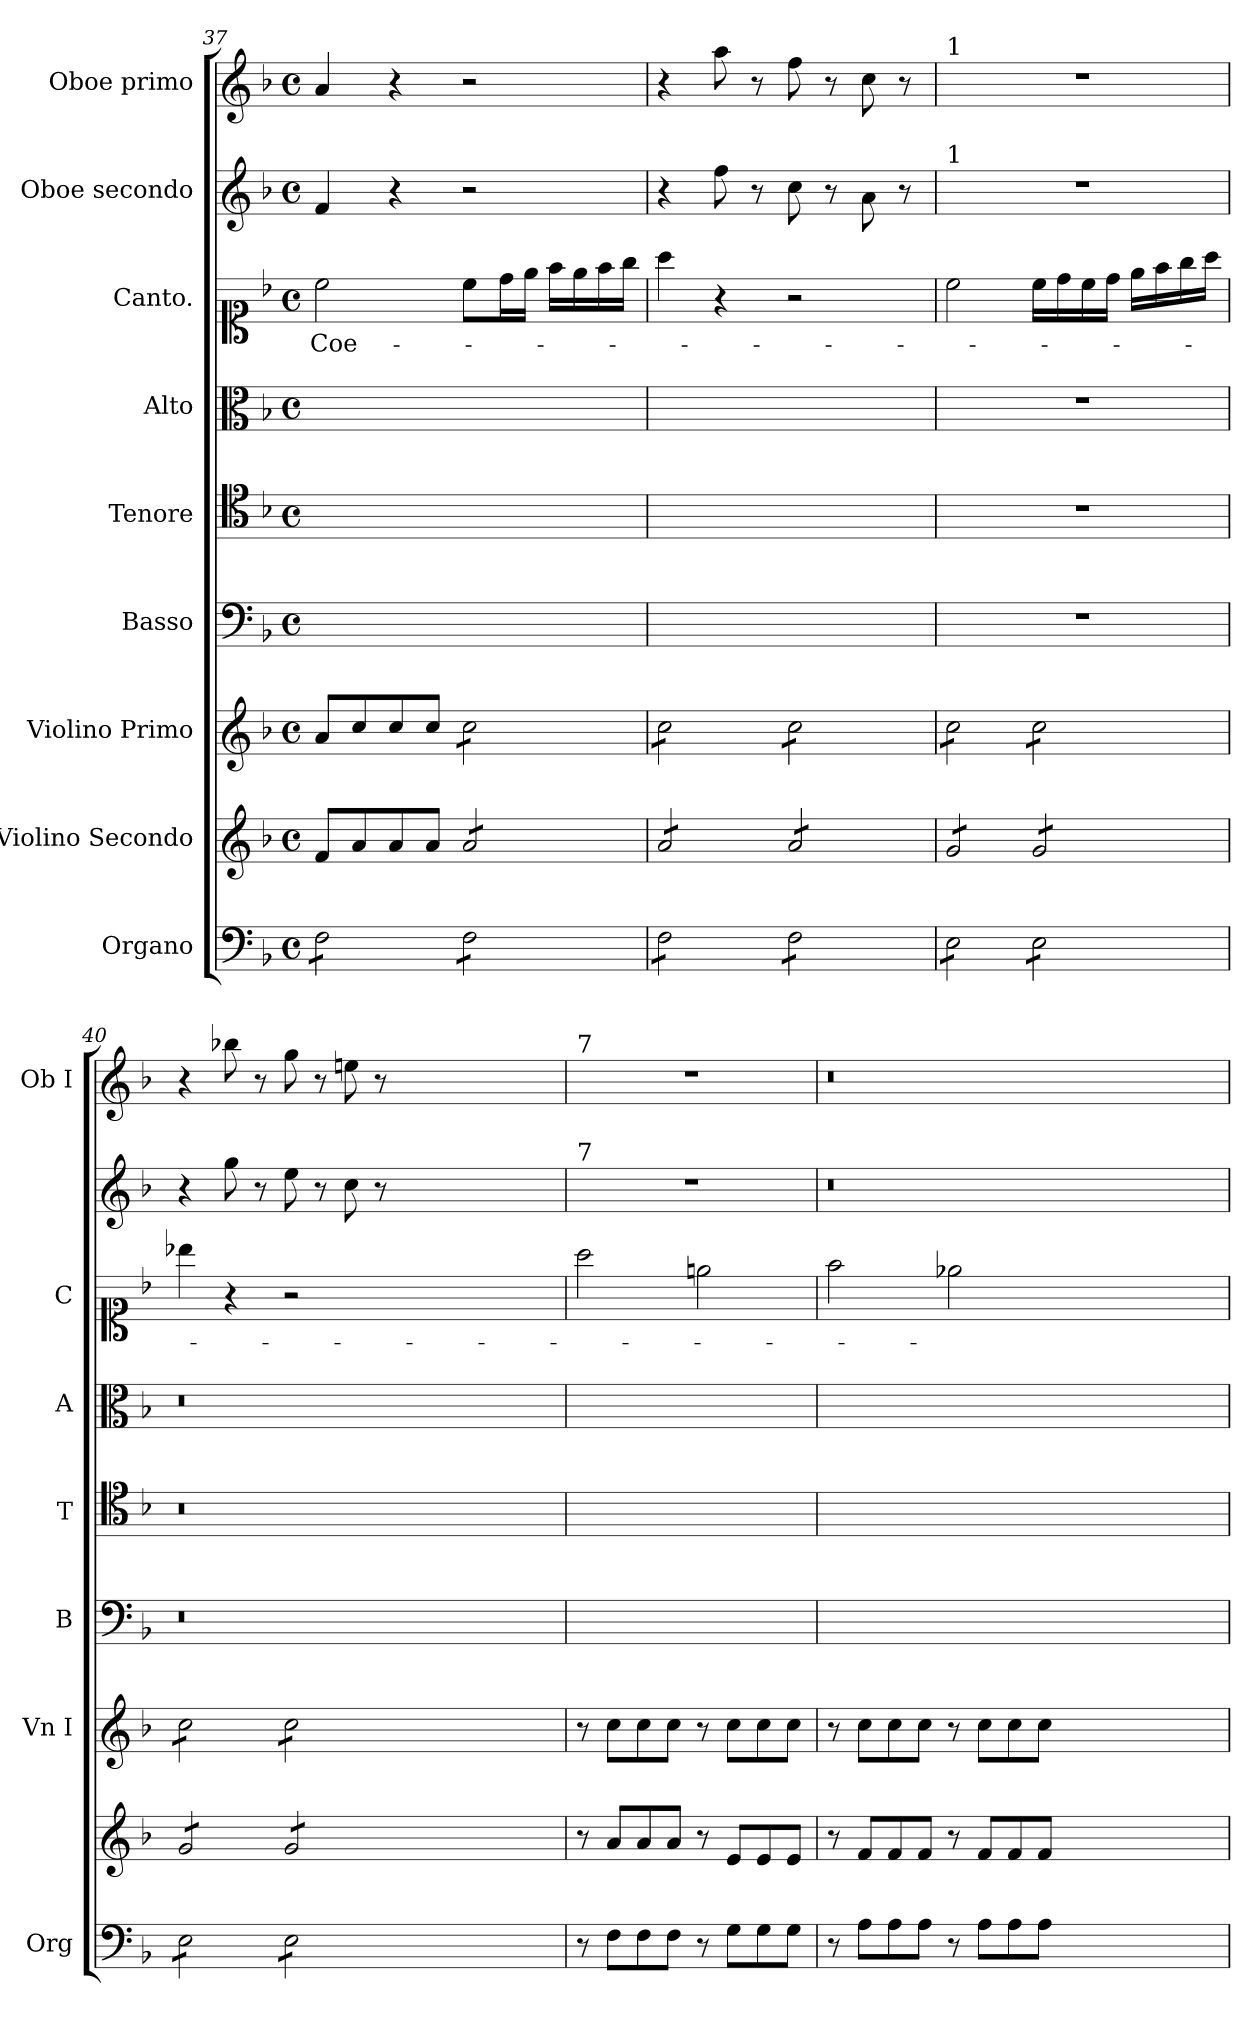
**kern	**kern	**kern	**kern	**kern	**kern	**kern	**text	**kern	**kern
*part9	*part8	*part7	*part6	*part5	*part4	*part3	*part3	*part2	*part1
*staff9	*staff8	*staff7	*staff6	*staff5	*staff4	*staff3	*staff3	*staff2	*staff1
*I"Organo	*I"Violino Secondo	*I"Violino Primo	*I"Basso	*I"Tenore	*I"Alto	*I"Canto.	*	*I"Oboe secondo	*I"Oboe primo
*I'Org	*	*I'Vn I	*I'B	*I'T	*I'A	*I'C	*	*	*I'Ob I
*clefF4	*clefG2	*clefG2	*clefF4	*clefC4	*clefC3	*clefC1	*	*clefG2	*clefG2
*k[b-]	*k[b-]	*k[b-]	*k[b-]	*k[b-]	*k[b-]	*k[b-]	*	*k[b-]	*k[b-]
*d:	*d:	*d:	*d:	*d:	*d:	*d:	*	*d:	*d:
*M4/4	*M4/4	*M4/4	*M4/4	*M4/4	*M4/4	*M4/4	*	*M4/4	*M4/4
*met(c)	*met(c)	*met(c)	*met(c)	*met(c)	*met(c)	*met(c)	*	*met(c)	*met(c)
=37	=37	=37	=37	=37	=37	=37	=37	=37	=37
*tremolo	*	*	*	*	*	*	*	*	*
8F\L	8f/L	8a/L	1ryy	1ryy	1ryy	2cc\	Coe-	4f/	4a/
8F\	8a/	8cc/	.	.	.	.	.	.	.
8F\	8a/	8cc/	.	.	.	.	.	4r	4r
8F\J	8a/J	8cc/J	.	.	.	.	.	.	.
*	*tremolo	*	*	*	*	*	*	*	*
*	*	*tremolo	*	*	*	*	*	*	*
8F\L	8a/L	8cc\L	.	.	.	8cc\L	.	2r	2r
8F\	8a/	8cc\	.	.	.	16dd\L	.	.	.
.	.	.	.	.	.	16ee\JJ	.	.	.
8F\	8a/	8cc\	.	.	.	16ff\LL	.	.	.
.	.	.	.	.	.	16ee\	.	.	.
8F\J	8a/J	8cc\J	.	.	.	16ff\	.	.	.
.	.	.	.	.	.	16gg\JJ	.	.	.
=38	=38	=38	=38	=38	=38	=38	=38	=38	=38
8F\L	8a/L	8cc\L	1ryy	1ryy	1ryy	4aa\	.	4r	4r
8F\	8a/	8cc\	.	.	.	.	.	.	.
8F\	8a/	8cc\	.	.	.	4r	.	8ff\	8aa\
8F\J	8a/J	8cc\J	.	.	.	.	.	8r	8r
8F\L	8a/L	8cc\L	.	.	.	2r	.	8cc\	8ff\
8F\	8a/	8cc\	.	.	.	.	.	8r	8r
8F\	8a/	8cc\	.	.	.	.	.	8a\	8cc\
8F\J	8a/J	8cc\J	.	.	.	.	.	8r	8r
=39	=39	=39	=39	=39	=39	=39	=39	=39	=39
!	!	!	!	!	!	!	!	!	!LO:TX:a:t=1
!	!	!	!	!	!	!	!	!LO:TX:a:t=1	!
8E\L	8g/L	8cc\L	1r	1r	1r	2cc\	.	1r	1r
8E\	8g/	8cc\	.	.	.	.	.	.	.
8E\	8g/	8cc\	.	.	.	.	.	.	.
8E\J	8g/J	8cc\J	.	.	.	.	.	.	.
8E\L	8g/L	8cc\L	.	.	.	16cc\LL	.	.	.
.	.	.	.	.	.	16dd\	.	.	.
8E\	8g/	8cc\	.	.	.	16cc\	.	.	.
.	.	.	.	.	.	16dd\JJ	.	.	.
8E\	8g/	8cc\	.	.	.	16ee\LL	.	.	.
.	.	.	.	.	.	16ff\	.	.	.
8E\J	8g/J	8cc\J	.	.	.	16gg\	.	.	.
.	.	.	.	.	.	16aa\JJ	.	.	.
=40	=40	=40	=40	=40	=40	=40	=40	=40	=40
8E\L	8g/L	8cc\L	0.r	0.r	0.r	4bb-X\	.	4r	4r
8E\	8g/	8cc\	.	.	.	.	.	.	.
8E\	8g/	8cc\	.	.	.	4r	.	8gg\	8bb-X\
8E\J	8g/J	8cc\J	.	.	.	.	.	8r	8r
8E\L	8g/L	8cc\L	.	.	.	2r	.	8ee\	8gg\
8E\	8g/	8cc\	.	.	.	.	.	8r	8r
8E\	8g/	8cc\	.	.	.	.	.	8cc\	8een\
8E\J	8g/J	8cc\J	.	.	.	.	.	8r	8r
*	*	*Xtremolo	*	*	*	*	*	*	*
*	*Xtremolo	*	*	*	*	*	*	*	*
*Xtremolo	*	*	*	*	*	*	*	*	*
0ryy	0ryy	0ryy	.	.	.	0ryy	.	0ryy	0ryy
=41	=41	=41	=41	=41	=41	=41	=41	=41	=41
!	!	!	!	!	!	!	!	!	!LO:TX:a:t=7
!	!	!	!	!	!	!	!	!LO:TX:a:t=7	!
8r	8r	8r	1ryy	1ryy	1ryy	2aa\	.	1r	1r
8F\L	8a/L	8cc\L	.	.	.	.	.	.	.
8F\	8a/	8cc\	.	.	.	.	.	.	.
8F\J	8a/J	8cc\J	.	.	.	.	.	.	.
8r	8r	8r	.	.	.	2een\	.	.	.
8G\L	8e/L	8cc\L	.	.	.	.	.	.	.
8G\	8e/	8cc\	.	.	.	.	.	.	.
8G\J	8e/J	8cc\J	.	.	.	.	.	.	.
=42	=42	=42	=42	=42	=42	=42	=42	=42	=42
8r	8r	8r	0.ryy	0.ryy	0.ryy	2ff\	.	0.r	0.r
8A\L	8f/L	8cc\L	.	.	.	.	.	.	.
8A\	8f/	8cc\	.	.	.	.	.	.	.
8A\J	8f/J	8cc\J	.	.	.	.	.	.	.
8r	8r	8r	.	.	.	2ee-X\	.	.	.
8A\L	8f/L	8cc\L	.	.	.	.	.	.	.
8A\	8f/	8cc\	.	.	.	.	.	.	.
8A\J	8f/J	8cc\J	.	.	.	.	.	.	.
0ryy	0ryy	0ryy	.	.	.	0ryy	.	.	.
=	=	=	=	=	=	=	=	=	=
*-	*-	*-	*-	*-	*-	*-	*-	*-	*-
